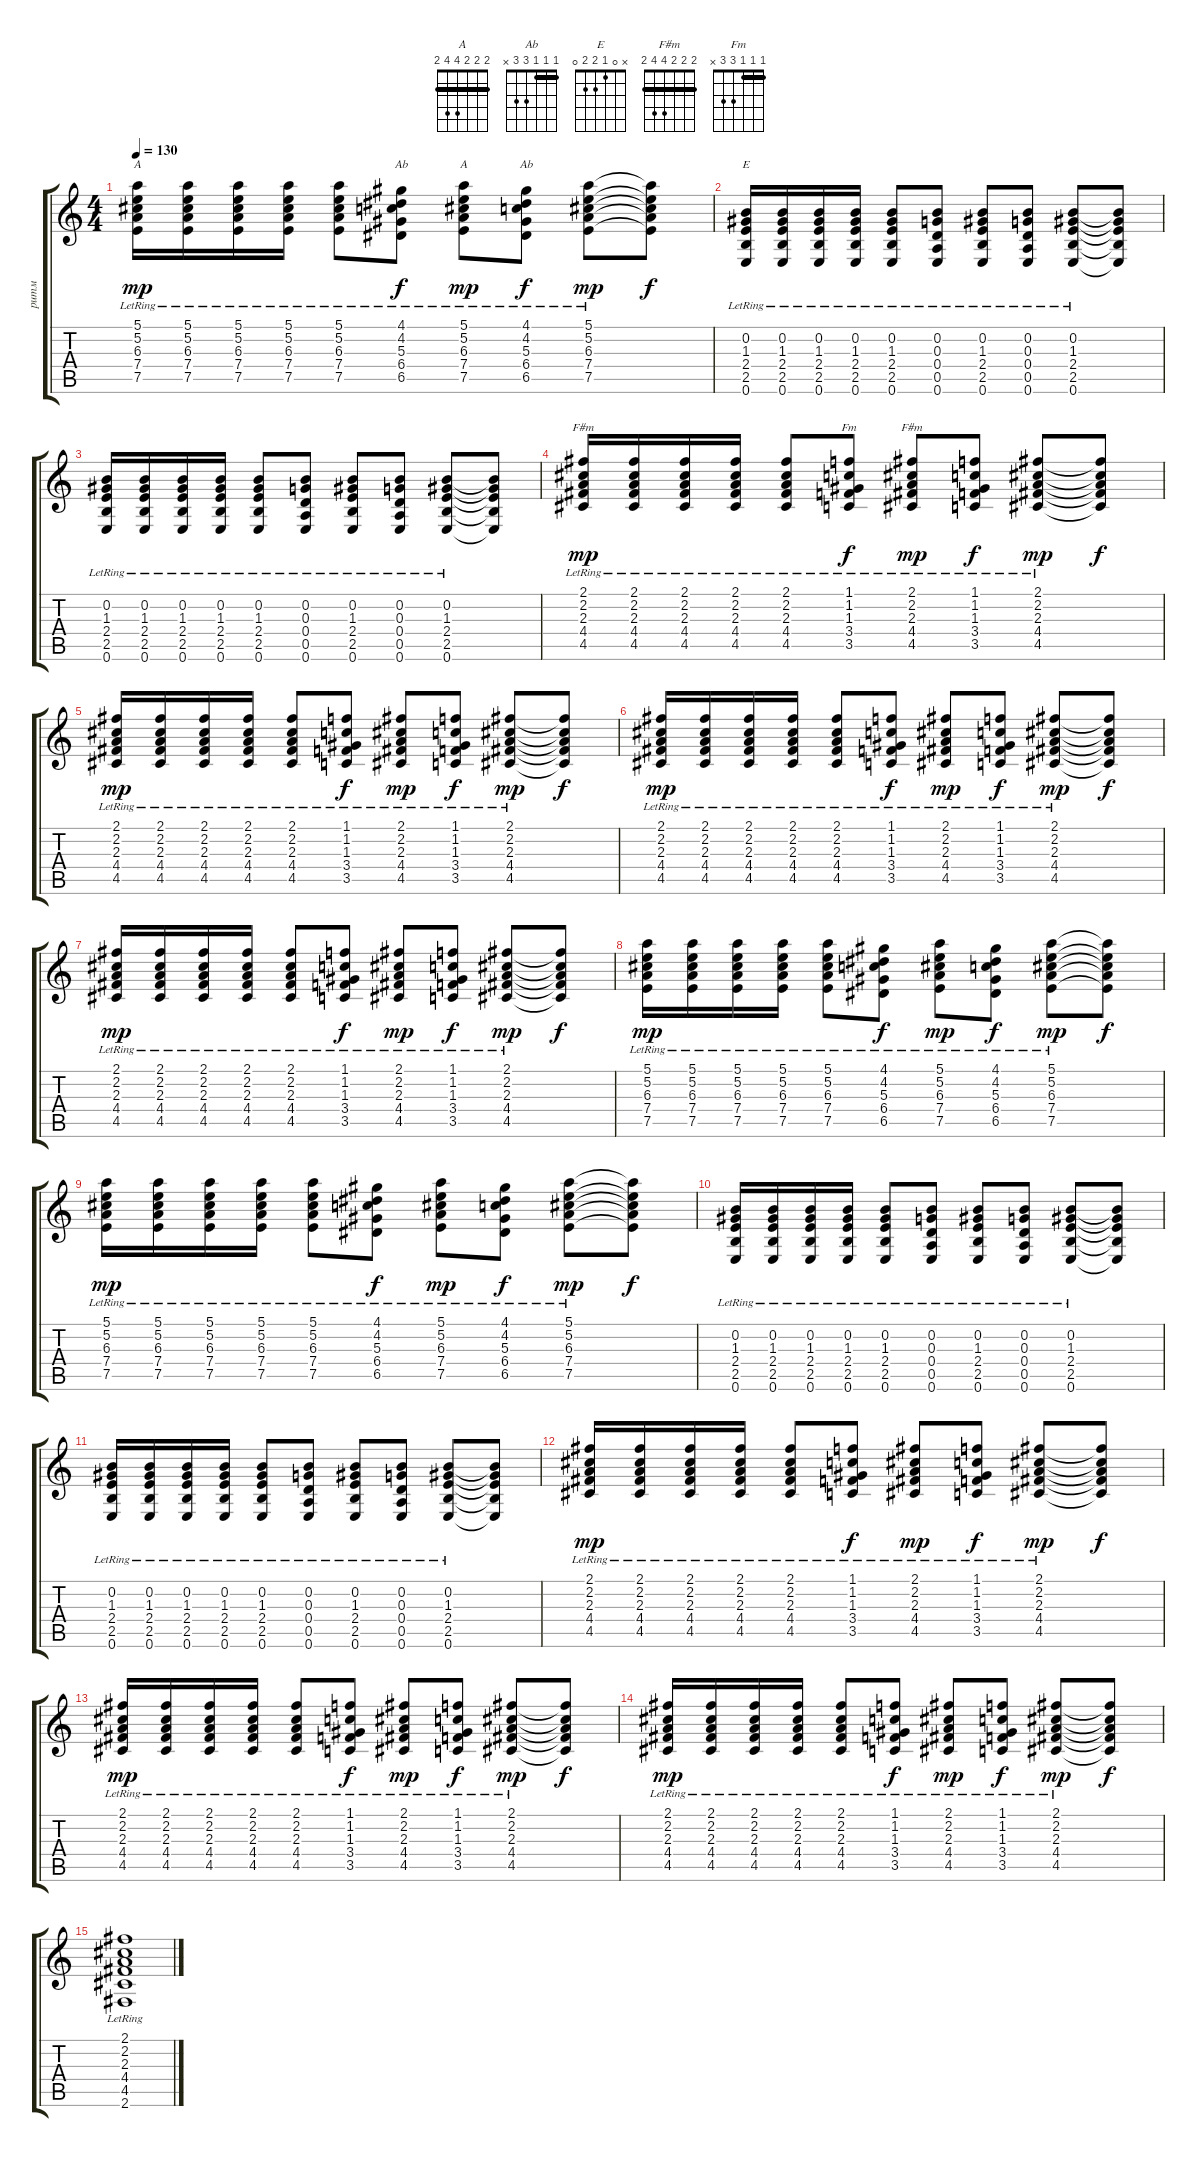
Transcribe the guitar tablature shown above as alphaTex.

\track ("ритм" "ритм") {instrument acousticguitarsteel}
\staff {score tabs}
\tuning (E4 B3 G3 D3 A2 E2) {hide}
\chord ("A" 5 5 6 7 7 x) {firstfret 5 barre 5}
\chord ("Ab" x 0 1 1 2 4)
\chord ("A" 2 2 2 4 4 2) {barre 2}
\chord ("Ab" 1 1 1 3 3 x) {barre 1}
\chord ("E" x 0 1 2 2 0)
\chord ("F#m" 2 2 2 4 4 x) {barre 2}
\chord ("Fm" 1 1 1 3 3 x) {barre 1}
\chord ("F#m" 2 2 2 4 4 2) {barre 2}
\ts (4 4)
\tempo 130
\clef g2
\ks c
(5.1{lr} 5.2{lr} 6.3{lr} 7.4{lr} 7.5{lr}).16{ch "A" dy mp} (5.1{lr} 5.2{lr} 6.3{lr} 7.4{lr} 7.5{lr}).16 (5.1{lr} 5.2{lr} 6.3{lr} 7.4{lr} 7.5{lr}).16 (5.1{lr} 5.2{lr} 6.3{lr} 7.4{lr} 7.5{lr}).16 (5.1{lr} 5.2{lr} 6.3{lr} 7.4{lr} 7.5{lr}).8 (4.1{lr} 4.2{lr} 5.3{lr} 6.4{lr} 6.5{lr}).8{ch "Ab" dy f} (5.1{lr} 5.2{lr} 6.3{lr} 7.4{lr} 7.5{lr}).8{ch "A" dy mp} (4.1{lr} 4.2{lr} 5.3{lr} 6.4{lr} 6.5{lr}).8{ch "Ab" dy f} (5.1{lr} 5.2{lr} 6.3{lr} 7.4{lr} 7.5{lr}).8{dy mp} (5.1{t} 5.2{t} 6.3{t} 7.4{t} 7.5{t}).8{dy f} |
(0.2{lr} 1.3{lr} 2.4{lr} 2.5{lr} 0.6{lr}).16{ch "E"} (0.2{lr} 1.3{lr} 2.4{lr} 2.5{lr} 0.6{lr}).16 (0.2{lr} 1.3{lr} 2.4{lr} 2.5{lr} 0.6{lr}).16 (0.2{lr} 1.3{lr} 2.4{lr} 2.5{lr} 0.6{lr}).16 (0.2{lr} 1.3{lr} 2.4{lr} 2.5{lr} 0.6{lr}).8 (0.2{lr} 0.3{lr} 0.4{lr} 0.5{lr} 0.6{lr}).8 (0.2{lr} 1.3{lr} 2.4{lr} 2.5{lr} 0.6{lr}).8 (0.2{lr} 0.3{lr} 0.4{lr} 0.5{lr} 0.6{lr}).8 (0.2{lr} 1.3{lr} 2.4{lr} 2.5{lr} 0.6{lr}).8 (0.2{t} 1.3{t} 2.4{t} 2.5{t} 0.6{t}).8 |
(0.2{lr} 1.3{lr} 2.4{lr} 2.5{lr} 0.6{lr}).16 (0.2{lr} 1.3{lr} 2.4{lr} 2.5{lr} 0.6{lr}).16 (0.2{lr} 1.3{lr} 2.4{lr} 2.5{lr} 0.6{lr}).16 (0.2{lr} 1.3{lr} 2.4{lr} 2.5{lr} 0.6{lr}).16 (0.2{lr} 1.3{lr} 2.4{lr} 2.5{lr} 0.6{lr}).8 (0.2{lr} 0.3{lr} 0.4{lr} 0.5{lr} 0.6{lr}).8 (0.2{lr} 1.3{lr} 2.4{lr} 2.5{lr} 0.6{lr}).8 (0.2{lr} 0.3{lr} 0.4{lr} 0.5{lr} 0.6{lr}).8 (0.2{lr} 1.3{lr} 2.4{lr} 2.5{lr} 0.6{lr}).8 (0.2{t} 1.3{t} 2.4{t} 2.5{t} 0.6{t}).8 |
(2.1{lr} 2.2{lr} 2.3{lr} 4.4{lr} 4.5{lr}).16{ch "F#m" dy mp} (2.1{lr} 2.2{lr} 2.3{lr} 4.4{lr} 4.5{lr}).16 (2.1{lr} 2.2{lr} 2.3{lr} 4.4{lr} 4.5{lr}).16 (2.1{lr} 2.2{lr} 2.3{lr} 4.4{lr} 4.5{lr}).16 (2.1{lr} 2.2{lr} 2.3{lr} 4.4{lr} 4.5{lr}).8 (1.1{lr} 1.2{lr} 1.3{lr} 3.4{lr} 3.5{lr}).8{ch "Fm" dy f} (2.1{lr} 2.2{lr} 2.3{lr} 4.4{lr} 4.5{lr}).8{ch "F#m" dy mp} (1.1{lr} 1.2{lr} 1.3{lr} 3.4{lr} 3.5{lr}).8{dy f} (2.1{lr} 2.2{lr} 2.3{lr} 4.4{lr} 4.5{lr}).8{dy mp} (2.1{t} 2.2{t} 2.3{t} 4.4{t} 4.5{t}).8{dy f} |
(2.1{lr} 2.2{lr} 2.3{lr} 4.4{lr} 4.5{lr}).16{dy mp} (2.1{lr} 2.2{lr} 2.3{lr} 4.4{lr} 4.5{lr}).16 (2.1{lr} 2.2{lr} 2.3{lr} 4.4{lr} 4.5{lr}).16 (2.1{lr} 2.2{lr} 2.3{lr} 4.4{lr} 4.5{lr}).16 (2.1{lr} 2.2{lr} 2.3{lr} 4.4{lr} 4.5{lr}).8 (1.1{lr} 1.2{lr} 1.3{lr} 3.4{lr} 3.5{lr}).8{dy f} (2.1{lr} 2.2{lr} 2.3{lr} 4.4{lr} 4.5{lr}).8{dy mp} (1.1{lr} 1.2{lr} 1.3{lr} 3.4{lr} 3.5{lr}).8{dy f} (2.1{lr} 2.2{lr} 2.3{lr} 4.4{lr} 4.5{lr}).8{dy mp} (2.1{t} 2.2{t} 2.3{t} 4.4{t} 4.5{t}).8{dy f} |
(2.1{lr} 2.2{lr} 2.3{lr} 4.4{lr} 4.5{lr}).16{dy mp} (2.1{lr} 2.2{lr} 2.3{lr} 4.4{lr} 4.5{lr}).16 (2.1{lr} 2.2{lr} 2.3{lr} 4.4{lr} 4.5{lr}).16 (2.1{lr} 2.2{lr} 2.3{lr} 4.4{lr} 4.5{lr}).16 (2.1{lr} 2.2{lr} 2.3{lr} 4.4{lr} 4.5{lr}).8 (1.1{lr} 1.2{lr} 1.3{lr} 3.4{lr} 3.5{lr}).8{dy f} (2.1{lr} 2.2{lr} 2.3{lr} 4.4{lr} 4.5{lr}).8{dy mp} (1.1{lr} 1.2{lr} 1.3{lr} 3.4{lr} 3.5{lr}).8{dy f} (2.1{lr} 2.2{lr} 2.3{lr} 4.4{lr} 4.5{lr}).8{dy mp} (2.1{t} 2.2{t} 2.3{t} 4.4{t} 4.5{t}).8{dy f} |
(2.1{lr} 2.2{lr} 2.3{lr} 4.4{lr} 4.5{lr}).16{dy mp} (2.1{lr} 2.2{lr} 2.3{lr} 4.4{lr} 4.5{lr}).16 (2.1{lr} 2.2{lr} 2.3{lr} 4.4{lr} 4.5{lr}).16 (2.1{lr} 2.2{lr} 2.3{lr} 4.4{lr} 4.5{lr}).16 (2.1{lr} 2.2{lr} 2.3{lr} 4.4{lr} 4.5{lr}).8 (1.1{lr} 1.2{lr} 1.3{lr} 3.4{lr} 3.5{lr}).8{dy f} (2.1{lr} 2.2{lr} 2.3{lr} 4.4{lr} 4.5{lr}).8{dy mp} (1.1{lr} 1.2{lr} 1.3{lr} 3.4{lr} 3.5{lr}).8{dy f} (2.1{lr} 2.2{lr} 2.3{lr} 4.4{lr} 4.5{lr}).8{dy mp} (2.1{t} 2.2{t} 2.3{t} 4.4{t} 4.5{t}).8{dy f} |
(5.1{lr} 5.2{lr} 6.3{lr} 7.4{lr} 7.5{lr}).16{dy mp} (5.1{lr} 5.2{lr} 6.3{lr} 7.4{lr} 7.5{lr}).16 (5.1{lr} 5.2{lr} 6.3{lr} 7.4{lr} 7.5{lr}).16 (5.1{lr} 5.2{lr} 6.3{lr} 7.4{lr} 7.5{lr}).16 (5.1{lr} 5.2{lr} 6.3{lr} 7.4{lr} 7.5{lr}).8 (4.1{lr} 4.2{lr} 5.3{lr} 6.4{lr} 6.5{lr}).8{dy f} (5.1{lr} 5.2{lr} 6.3{lr} 7.4{lr} 7.5{lr}).8{dy mp} (4.1{lr} 4.2{lr} 5.3{lr} 6.4{lr} 6.5{lr}).8{dy f} (5.1{lr} 5.2{lr} 6.3{lr} 7.4{lr} 7.5{lr}).8{dy mp} (5.1{t} 5.2{t} 6.3{t} 7.4{t} 7.5{t}).8{dy f} |
(5.1{lr} 5.2{lr} 6.3{lr} 7.4{lr} 7.5{lr}).16{dy mp} (5.1{lr} 5.2{lr} 6.3{lr} 7.4{lr} 7.5{lr}).16 (5.1{lr} 5.2{lr} 6.3{lr} 7.4{lr} 7.5{lr}).16 (5.1{lr} 5.2{lr} 6.3{lr} 7.4{lr} 7.5{lr}).16 (5.1{lr} 5.2{lr} 6.3{lr} 7.4{lr} 7.5{lr}).8 (4.1{lr} 4.2{lr} 5.3{lr} 6.4{lr} 6.5{lr}).8{dy f} (5.1{lr} 5.2{lr} 6.3{lr} 7.4{lr} 7.5{lr}).8{dy mp} (4.1{lr} 4.2{lr} 5.3{lr} 6.4{lr} 6.5{lr}).8{dy f} (5.1{lr} 5.2{lr} 6.3{lr} 7.4{lr} 7.5{lr}).8{dy mp} (5.1{t} 5.2{t} 6.3{t} 7.4{t} 7.5{t}).8{dy f} |
(0.2{lr} 1.3{lr} 2.4{lr} 2.5{lr} 0.6{lr}).16 (0.2{lr} 1.3{lr} 2.4{lr} 2.5{lr} 0.6{lr}).16 (0.2{lr} 1.3{lr} 2.4{lr} 2.5{lr} 0.6{lr}).16 (0.2{lr} 1.3{lr} 2.4{lr} 2.5{lr} 0.6{lr}).16 (0.2{lr} 1.3{lr} 2.4{lr} 2.5{lr} 0.6{lr}).8 (0.2{lr} 0.3{lr} 0.4{lr} 0.5{lr} 0.6{lr}).8 (0.2{lr} 1.3{lr} 2.4{lr} 2.5{lr} 0.6{lr}).8 (0.2{lr} 0.3{lr} 0.4{lr} 0.5{lr} 0.6{lr}).8 (0.2{lr} 1.3{lr} 2.4{lr} 2.5{lr} 0.6{lr}).8 (0.2{t} 1.3{t} 2.4{t} 2.5{t} 0.6{t}).8 |
(0.2{lr} 1.3{lr} 2.4{lr} 2.5{lr} 0.6{lr}).16 (0.2{lr} 1.3{lr} 2.4{lr} 2.5{lr} 0.6{lr}).16 (0.2{lr} 1.3{lr} 2.4{lr} 2.5{lr} 0.6{lr}).16 (0.2{lr} 1.3{lr} 2.4{lr} 2.5{lr} 0.6{lr}).16 (0.2{lr} 1.3{lr} 2.4{lr} 2.5{lr} 0.6{lr}).8 (0.2{lr} 0.3{lr} 0.4{lr} 0.5{lr} 0.6{lr}).8 (0.2{lr} 1.3{lr} 2.4{lr} 2.5{lr} 0.6{lr}).8 (0.2{lr} 0.3{lr} 0.4{lr} 0.5{lr} 0.6{lr}).8 (0.2{lr} 1.3{lr} 2.4{lr} 2.5{lr} 0.6{lr}).8 (0.2{t} 1.3{t} 2.4{t} 2.5{t} 0.6{t}).8 |
(2.1{lr} 2.2{lr} 2.3{lr} 4.4{lr} 4.5{lr}).16{dy mp} (2.1{lr} 2.2{lr} 2.3{lr} 4.4{lr} 4.5{lr}).16 (2.1{lr} 2.2{lr} 2.3{lr} 4.4{lr} 4.5{lr}).16 (2.1{lr} 2.2{lr} 2.3{lr} 4.4{lr} 4.5{lr}).16 (2.1{lr} 2.2{lr} 2.3{lr} 4.4{lr} 4.5{lr}).8 (1.1{lr} 1.2{lr} 1.3{lr} 3.4{lr} 3.5{lr}).8{dy f} (2.1{lr} 2.2{lr} 2.3{lr} 4.4{lr} 4.5{lr}).8{dy mp} (1.1{lr} 1.2{lr} 1.3{lr} 3.4{lr} 3.5{lr}).8{dy f} (2.1{lr} 2.2{lr} 2.3{lr} 4.4{lr} 4.5{lr}).8{dy mp} (2.1{t} 2.2{t} 2.3{t} 4.4{t} 4.5{t}).8{dy f} |
(2.1{lr} 2.2{lr} 2.3{lr} 4.4{lr} 4.5{lr}).16{dy mp} (2.1{lr} 2.2{lr} 2.3{lr} 4.4{lr} 4.5{lr}).16 (2.1{lr} 2.2{lr} 2.3{lr} 4.4{lr} 4.5{lr}).16 (2.1{lr} 2.2{lr} 2.3{lr} 4.4{lr} 4.5{lr}).16 (2.1{lr} 2.2{lr} 2.3{lr} 4.4{lr} 4.5{lr}).8 (1.1{lr} 1.2{lr} 1.3{lr} 3.4{lr} 3.5{lr}).8{dy f} (2.1{lr} 2.2{lr} 2.3{lr} 4.4{lr} 4.5{lr}).8{dy mp} (1.1{lr} 1.2{lr} 1.3{lr} 3.4{lr} 3.5{lr}).8{dy f} (2.1{lr} 2.2{lr} 2.3{lr} 4.4{lr} 4.5{lr}).8{dy mp} (2.1{t} 2.2{t} 2.3{t} 4.4{t} 4.5{t}).8{dy f} |
(2.1{lr} 2.2{lr} 2.3{lr} 4.4{lr} 4.5{lr}).16{dy mp} (2.1{lr} 2.2{lr} 2.3{lr} 4.4{lr} 4.5{lr}).16 (2.1{lr} 2.2{lr} 2.3{lr} 4.4{lr} 4.5{lr}).16 (2.1{lr} 2.2{lr} 2.3{lr} 4.4{lr} 4.5{lr}).16 (2.1{lr} 2.2{lr} 2.3{lr} 4.4{lr} 4.5{lr}).8 (1.1{lr} 1.2{lr} 1.3{lr} 3.4{lr} 3.5{lr}).8{dy f} (2.1{lr} 2.2{lr} 2.3{lr} 4.4{lr} 4.5{lr}).8{dy mp} (1.1{lr} 1.2{lr} 1.3{lr} 3.4{lr} 3.5{lr}).8{dy f} (2.1{lr} 2.2{lr} 2.3{lr} 4.4{lr} 4.5{lr}).8{dy mp} (2.1{t} 2.2{t} 2.3{t} 4.4{t} 4.5{t}).8{dy f} |
(2.1{lr} 2.2{lr} 2.3{lr} 4.4{lr} 4.5{lr} 2.6{lr}).1
